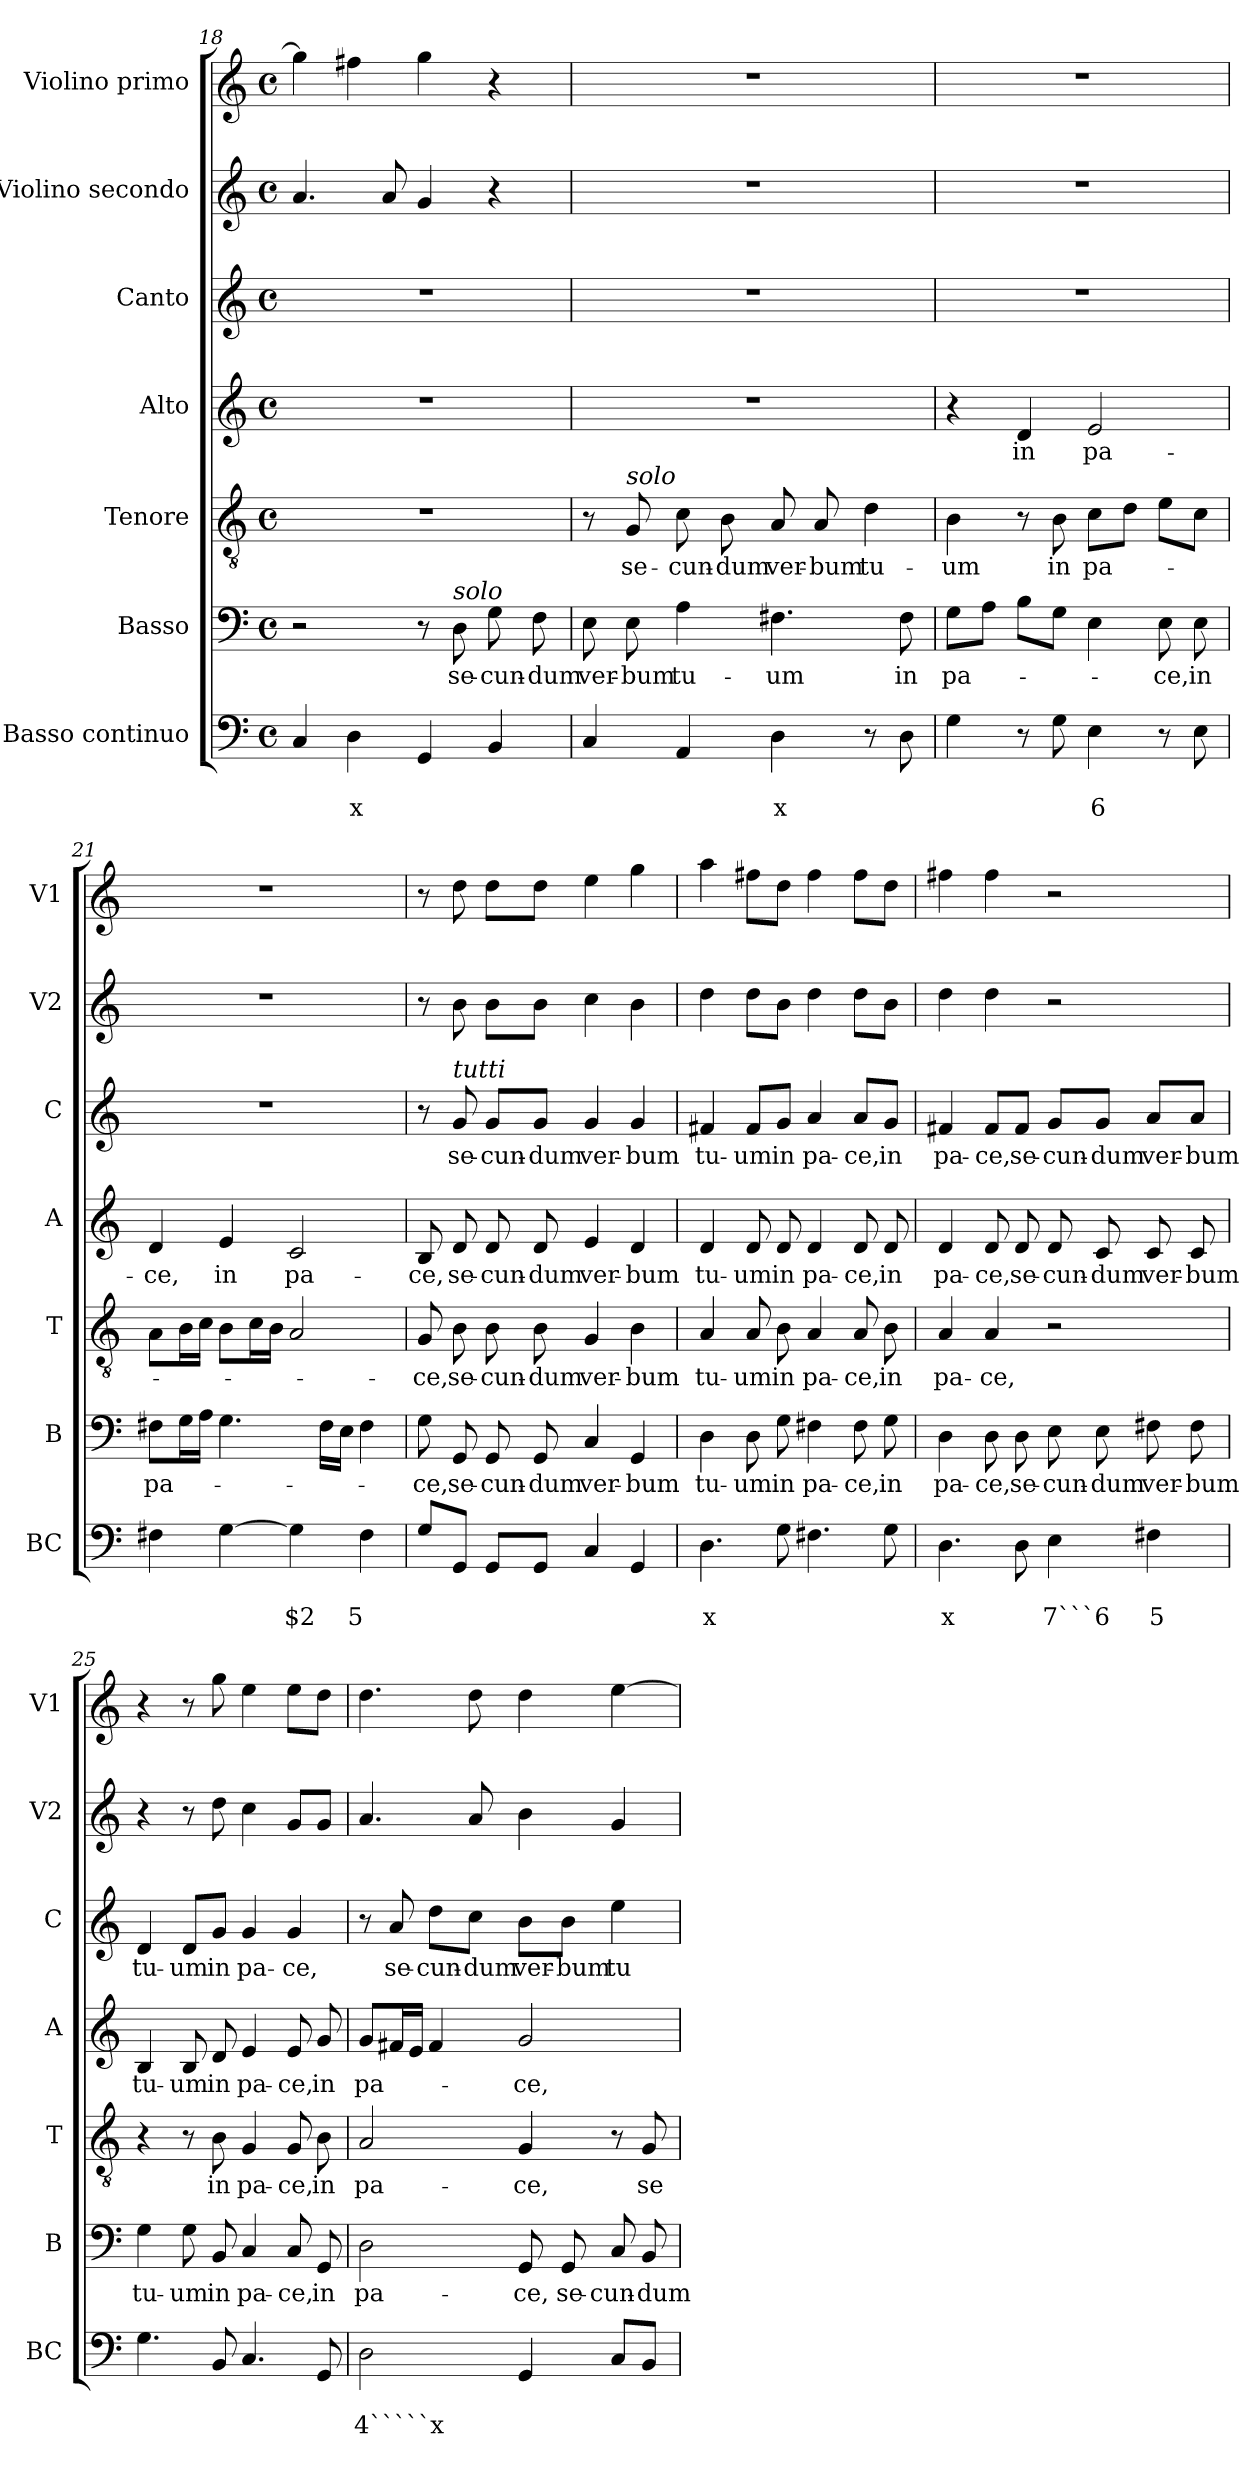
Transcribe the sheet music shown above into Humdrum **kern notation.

**kern	**text	**text	**kern	**text	**kern	**text	**kern	**text	**kern	**text	**kern	**kern
*part7	*part7	*part7	*part6	*part6	*part5	*part5	*part4	*part4	*part3	*part3	*part2	*part1
*staff7	*staff7	*staff7	*staff6	*staff6	*staff5	*staff5	*staff4	*staff4	*staff3	*staff3	*staff2	*staff1
*I"Basso continuo	*	*	*I"Basso	*	*I"Tenore	*	*I"Alto	*	*I"Canto	*	*I"Violino secondo	*I"Violino primo
*I'BC	*	*	*I'B	*	*I'T	*	*I'A	*	*I'C	*	*I'V2	*I'V1
*clefF4	*	*	*clefF4	*	*clefGv2	*	*clefG2	*	*clefG2	*	*clefG2	*clefG2
*k[]	*	*	*k[]	*	*k[]	*	*k[]	*	*k[]	*	*k[]	*k[]
*C:	*	*	*C:	*	*C:	*	*C:	*	*C:	*	*C:	*C:
*M4/4	*	*	*M4/4	*	*M4/4	*	*M4/4	*	*M4/4	*	*M4/4	*M4/4
*met(c)	*	*	*met(c)	*	*met(c)	*	*met(c)	*	*met(c)	*	*met(c)	*met(c)
=18	=18	=18	=18	=18	=18	=18	=18	=18	=18	=18	=18	=18
4C/	.	.	2r	.	1r	.	1r	.	1r	.	4.a/	4gg\]
!	!	!LO:LY:b	!	!	!	!	!	!	!	!	!	!
4D\	.	x	.	.	.	.	.	.	.	.	.	4ff#X\
.	.	.	.	.	.	.	.	.	.	.	8a/	.
4GG/	.	.	8r	.	.	.	.	.	.	.	4g/	4gg\
!	!	!	!LO:TX:a:i:t=solo	!	!	!	!	!	!	!	!	!
!	!	!	!	!LO:LY:b	!	!	!	!	!	!	!	!
.	.	.	8D\	se-	.	.	.	.	.	.	.	.
!	!	!	!	!LO:LY:b	!	!	!	!	!	!	!	!
4BB/	.	.	8G\	-cun-	.	.	.	.	.	.	4r	4r
!	!	!	!	!LO:LY:b	!	!	!	!	!	!	!	!
.	.	.	8F\	-dum	.	.	.	.	.	.	.	.
=19	=19	=19	=19	=19	=19	=19	=19	=19	=19	=19	=19	=19
!	!	!	!	!LO:LY:b	!	!	!	!	!	!	!	!
4C/	.	.	8E\	ver-	8r	.	1r	.	1r	.	1r	1r
!	!	!	!	!	!LO:TX:a:i:t=solo	!	!	!	!	!	!	!
!	!	!	!	!LO:LY:b	!	!LO:LY:b	!	!	!	!	!	!
.	.	.	8E\	-bum	8G/	se-	.	.	.	.	.	.
!	!	!	!	!LO:LY:b	!	!LO:LY:b	!	!	!	!	!	!
4AA/	.	.	4A\	tu-	8c\	-cun-	.	.	.	.	.	.
!	!	!	!	!	!	!LO:LY:b	!	!	!	!	!	!
.	.	.	.	.	8B\	-dum	.	.	.	.	.	.
!	!	!LO:LY:b	!	!LO:LY:b	!	!LO:LY:b	!	!	!	!	!	!
4D\	.	x	4.F#X\	-um	8A/	ver-	.	.	.	.	.	.
!	!	!	!	!	!	!LO:LY:b	!	!	!	!	!	!
.	.	.	.	.	8A/	-bum	.	.	.	.	.	.
!	!	!	!	!	!	!LO:LY:b	!	!	!	!	!	!
8r	.	.	.	.	4d\	tu-	.	.	.	.	.	.
!	!	!	!	!LO:LY:b	!	!	!	!	!	!	!	!
8D\	.	.	8F#\	in	.	.	.	.	.	.	.	.
!!LO:LB:g=z
=20	=20	=20	=20	=20	=20	=20	=20	=20	=20	=20	=20	=20
!	!	!	!	!LO:LY:b	!	!LO:LY:b	!	!	!	!	!	!
4G\	.	.	8G\L	pa-	4B\	-um	4r	.	1r	.	1r	1r
.	.	.	8A\J	.	.	.	.	.	.	.	.	.
!	!	!	!	!	!	!	!	!LO:LY:b	!	!	!	!
8r	.	.	8B\L	.	8r	.	4d/	in	.	.	.	.
!	!	!	!	!	!	!LO:LY:b	!	!	!	!	!	!
8G\	.	.	8G\J	.	8B\	in	.	.	.	.	.	.
!	!	!LO:LY:b	!	!	!	!LO:LY:b	!	!LO:LY:b	!	!	!	!
4E\	.	6	4E\	.	8c\L	pa-	2e/	pa-	.	.	.	.
.	.	.	.	.	8d\J	.	.	.	.	.	.	.
!	!	!	!	!LO:LY:b	!	!	!	!	!	!	!	!
8r	.	.	8E\	-ce,	8e\L	.	.	.	.	.	.	.
!	!	!	!	!LO:LY:b	!	!	!	!	!	!	!	!
8E\	.	.	8E\	in	8c\J	.	.	.	.	.	.	.
=21	=21	=21	=21	=21	=21	=21	=21	=21	=21	=21	=21	=21
!	!	!	!	!LO:LY:b	!	!	!	!LO:LY:b	!	!	!	!
4F#X\	.	.	8F#X\L	pa-	8A\L	.	4d/	-ce,	1r	.	1r	1r
.	.	.	16G\L	.	16B\L	.	.	.	.	.	.	.
.	.	.	16A\JJ	.	16c\JJ	.	.	.	.	.	.	.
!	!	!	!	!	!	!	!	!LO:LY:b	!	!	!	!
[4G\	.	.	4.G\	.	8B\L	.	4e/	in	.	.	.	.
.	.	.	.	.	16c\L	.	.	.	.	.	.	.
.	.	.	.	.	16B\JJ	.	.	.	.	.	.	.
!	!	!LO:LY:b	!	!	!	!	!	!LO:LY:b	!	!	!	!
4G\]	.	$2	.	.	2A/	.	2c/	pa-	.	.	.	.
.	.	.	16F#\LL	.	.	.	.	.	.	.	.	.
.	.	.	16E\JJ	.	.	.	.	.	.	.	.	.
!	!	!LO:LY:b	!	!	!	!	!	!	!	!	!	!
4F#\	.	5	4F#\	.	.	.	.	.	.	.	.	.
=22	=22	=22	=22	=22	=22	=22	=22	=22	=22	=22	=22	=22
!	!	!	!	!LO:LY:b	!	!LO:LY:b	!	!LO:LY:b	!	!	!	!
8G/L	.	.	8G\	-ce,	8G/	-ce,	8B/	-ce,	8r	.	8r	8r
!	!	!	!	!	!	!	!	!	!LO:TX:a:i:t=tutti	!	!	!
!	!	!	!	!LO:LY:b	!	!LO:LY:b	!	!LO:LY:b	!	!LO:LY:b	!	!
8GG/J	.	.	8GG/	se-	8B\	se-	8d/	se-	8g/	se-	8b\	8dd\
!	!	!	!	!LO:LY:b	!	!LO:LY:b	!	!LO:LY:b	!	!LO:LY:b	!	!
8GG/L	.	.	8GG/	-cun-	8B\	-cun-	8d/	-cun-	8g/L	-cun-	8b\L	8dd\L
!	!	!	!	!LO:LY:b	!	!LO:LY:b	!	!LO:LY:b	!	!LO:LY:b	!	!
8GG/J	.	.	8GG/	-dum	8B\	-dum	8d/	-dum	8g/J	-dum	8b\J	8dd\J
!	!	!	!	!LO:LY:b	!	!LO:LY:b	!	!LO:LY:b	!	!LO:LY:b	!	!
4C/	.	.	4C/	ver-	4G/	ver-	4e/	ver-	4g/	ver-	4cc\	4ee\
!	!	!	!	!LO:LY:b	!	!LO:LY:b	!	!LO:LY:b	!	!LO:LY:b	!	!
4GG/	.	.	4GG/	-bum	4B\	-bum	4d/	-bum	4g/	-bum	4b\	4gg\
=23	=23	=23	=23	=23	=23	=23	=23	=23	=23	=23	=23	=23
!	!	!LO:LY:b	!	!LO:LY:b	!	!LO:LY:b	!	!LO:LY:b	!	!LO:LY:b	!	!
4.D\	.	x	4D\	tu-	4A/	tu-	4d/	tu-	4f#X/	tu-	4dd\	4aa\
!	!	!	!	!LO:LY:b	!	!LO:LY:b	!	!LO:LY:b	!	!LO:LY:b	!	!
.	.	.	8D\	-um	8A/	-um	8d/	-um	8f#/L	-um	8dd\L	8ff#X\L
!	!	!	!	!LO:LY:b	!	!LO:LY:b	!	!LO:LY:b	!	!LO:LY:b	!	!
8G\	.	.	8G\	in	8B\	in	8d/	in	8g/J	in	8b\J	8dd\J
!	!	!	!	!LO:LY:b	!	!LO:LY:b	!	!LO:LY:b	!	!LO:LY:b	!	!
4.F#X\	.	.	4F#X\	pa-	4A/	pa-	4d/	pa-	4a/	pa-	4dd\	4ff#\
!	!	!	!	!LO:LY:b	!	!LO:LY:b	!	!LO:LY:b	!	!LO:LY:b	!	!
.	.	.	8F#\	-ce,	8A/	-ce,	8d/	-ce,	8a/L	-ce,	8dd\L	8ff#\L
!	!	!	!	!LO:LY:b	!	!LO:LY:b	!	!LO:LY:b	!	!LO:LY:b	!	!
8G\	.	.	8G\	in	8B\	in	8d/	in	8g/J	in	8b\J	8dd\J
!!LO:PB:g=z
=24	=24	=24	=24	=24	=24	=24	=24	=24	=24	=24	=24	=24
!	!	!LO:LY:b	!	!LO:LY:b	!	!LO:LY:b	!	!LO:LY:b	!	!LO:LY:b	!	!
4.D\	.	x	4D\	pa-	4A/	pa-	4d/	pa-	4f#X/	pa-	4dd\	4ff#X\
!	!	!	!	!LO:LY:b	!	!LO:LY:b	!	!LO:LY:b	!	!LO:LY:b	!	!
.	.	.	8D\	-ce,	4A/	-ce,	8d/	-ce,	8f#/L	-ce,	4dd\	4ff#\
!	!	!	!	!LO:LY:b	!	!	!	!LO:LY:b	!	!LO:LY:b	!	!
8D\	.	.	8D\	se-	.	.	8d/	se-	8f#/J	se-	.	.
!	!	!LO:LY:b	!	!LO:LY:b	!	!	!	!LO:LY:b	!	!LO:LY:b	!	!
4E\	.	7```6	8E\	-cun-	2r	.	8d/	-cun-	8g/L	-cun-	2r	2r
!	!	!	!	!LO:LY:b	!	!	!	!LO:LY:b	!	!LO:LY:b	!	!
.	.	.	8E\	-dum	.	.	8c/	-dum	8g/J	-dum	.	.
!	!	!LO:LY:b	!	!LO:LY:b	!	!	!	!LO:LY:b	!	!LO:LY:b	!	!
4F#X\	.	5	8F#X\	ver-	.	.	8c/	ver-	8a/L	ver-	.	.
!	!	!	!	!LO:LY:b	!	!	!	!LO:LY:b	!	!LO:LY:b	!	!
.	.	.	8F#\	-bum	.	.	8c/	-bum	8a/J	-bum	.	.
=25	=25	=25	=25	=25	=25	=25	=25	=25	=25	=25	=25	=25
!	!	!	!	!LO:LY:b	!	!	!	!LO:LY:b	!	!LO:LY:b	!	!
4.G\	.	.	4G\	tu-	4r	.	4B/	tu-	4d/	tu-	4r	4r
!	!	!	!	!LO:LY:b	!	!	!	!LO:LY:b	!	!LO:LY:b	!	!
.	.	.	8G\	-um	8r	.	8B/	-um	8d/L	-um	8r	8r
!	!	!	!	!LO:LY:b	!	!LO:LY:b	!	!LO:LY:b	!	!LO:LY:b	!	!
8BB/	.	.	8BB/	in	8B\	in	8d/	in	8g/J	in	8dd\	8gg\
!	!	!	!	!LO:LY:b	!	!LO:LY:b	!	!LO:LY:b	!	!LO:LY:b	!	!
4.C/	.	.	4C/	pa-	4G/	pa-	4e/	pa-	4g/	pa-	4cc\	4ee\
!	!	!	!	!LO:LY:b	!	!LO:LY:b	!	!LO:LY:b	!	!LO:LY:b	!	!
.	.	.	8C/	-ce,	8G/	-ce,	8e/	-ce,	4g/	-ce,	8g/L	8ee\L
!	!	!	!	!LO:LY:b	!	!LO:LY:b	!	!LO:LY:b	!	!	!	!
8GG/	.	.	8GG/	in	8B\	in	8g/	in	.	.	8g/J	8dd\J
=26	=26	=26	=26	=26	=26	=26	=26	=26	=26	=26	=26	=26
!	!	!LO:LY:b	!	!LO:LY:b	!	!LO:LY:b	!	!LO:LY:b	!	!	!	!
2D\	.	4`````x	2D\	pa-	2A/	pa-	8g/L	pa-	8r	.	4.a/	4.dd\
!	!	!	!	!	!	!	!	!	!	!LO:LY:b	!	!
.	.	.	.	.	.	.	16f#X/L	.	8a/	se-	.	.
.	.	.	.	.	.	.	16e/JJ	.	.	.	.	.
!	!	!	!	!	!	!	!	!	!	!LO:LY:b	!	!
.	.	.	.	.	.	.	4f#/	.	8dd\L	-cun-	.	.
!	!	!	!	!	!	!	!	!	!	!LO:LY:b	!	!
.	.	.	.	.	.	.	.	.	8cc\J	-dum	8a/	8dd\
!	!	!	!	!LO:LY:b	!	!LO:LY:b	!	!LO:LY:b	!	!LO:LY:b	!	!
4GG/	.	.	8GG/	-ce,	4G/	-ce,	2g/	-ce,	8b\L	ver-	4b\	4dd\
!	!	!	!	!LO:LY:b	!	!	!	!	!	!LO:LY:b	!	!
.	.	.	8GG/	se-	.	.	.	.	8b\J	-bum	.	.
!	!	!	!	!LO:LY:b	!	!	!	!	!	!LO:LY:b	!	!
8C/L	.	.	8C/	-cun-	8r	.	.	.	4ee\	tu-	4g/	[4ee\
!	!	!	!	!LO:LY:b	!	!LO:LY:b	!	!	!	!	!	!
8BB/J	.	.	8BB/	-dum	8G/	se-	.	.	.	.	.	.
=	=	=	=	=	=	=	=	=	=	=	=	=
*-	*-	*-	*-	*-	*-	*-	*-	*-	*-	*-	*-	*-
